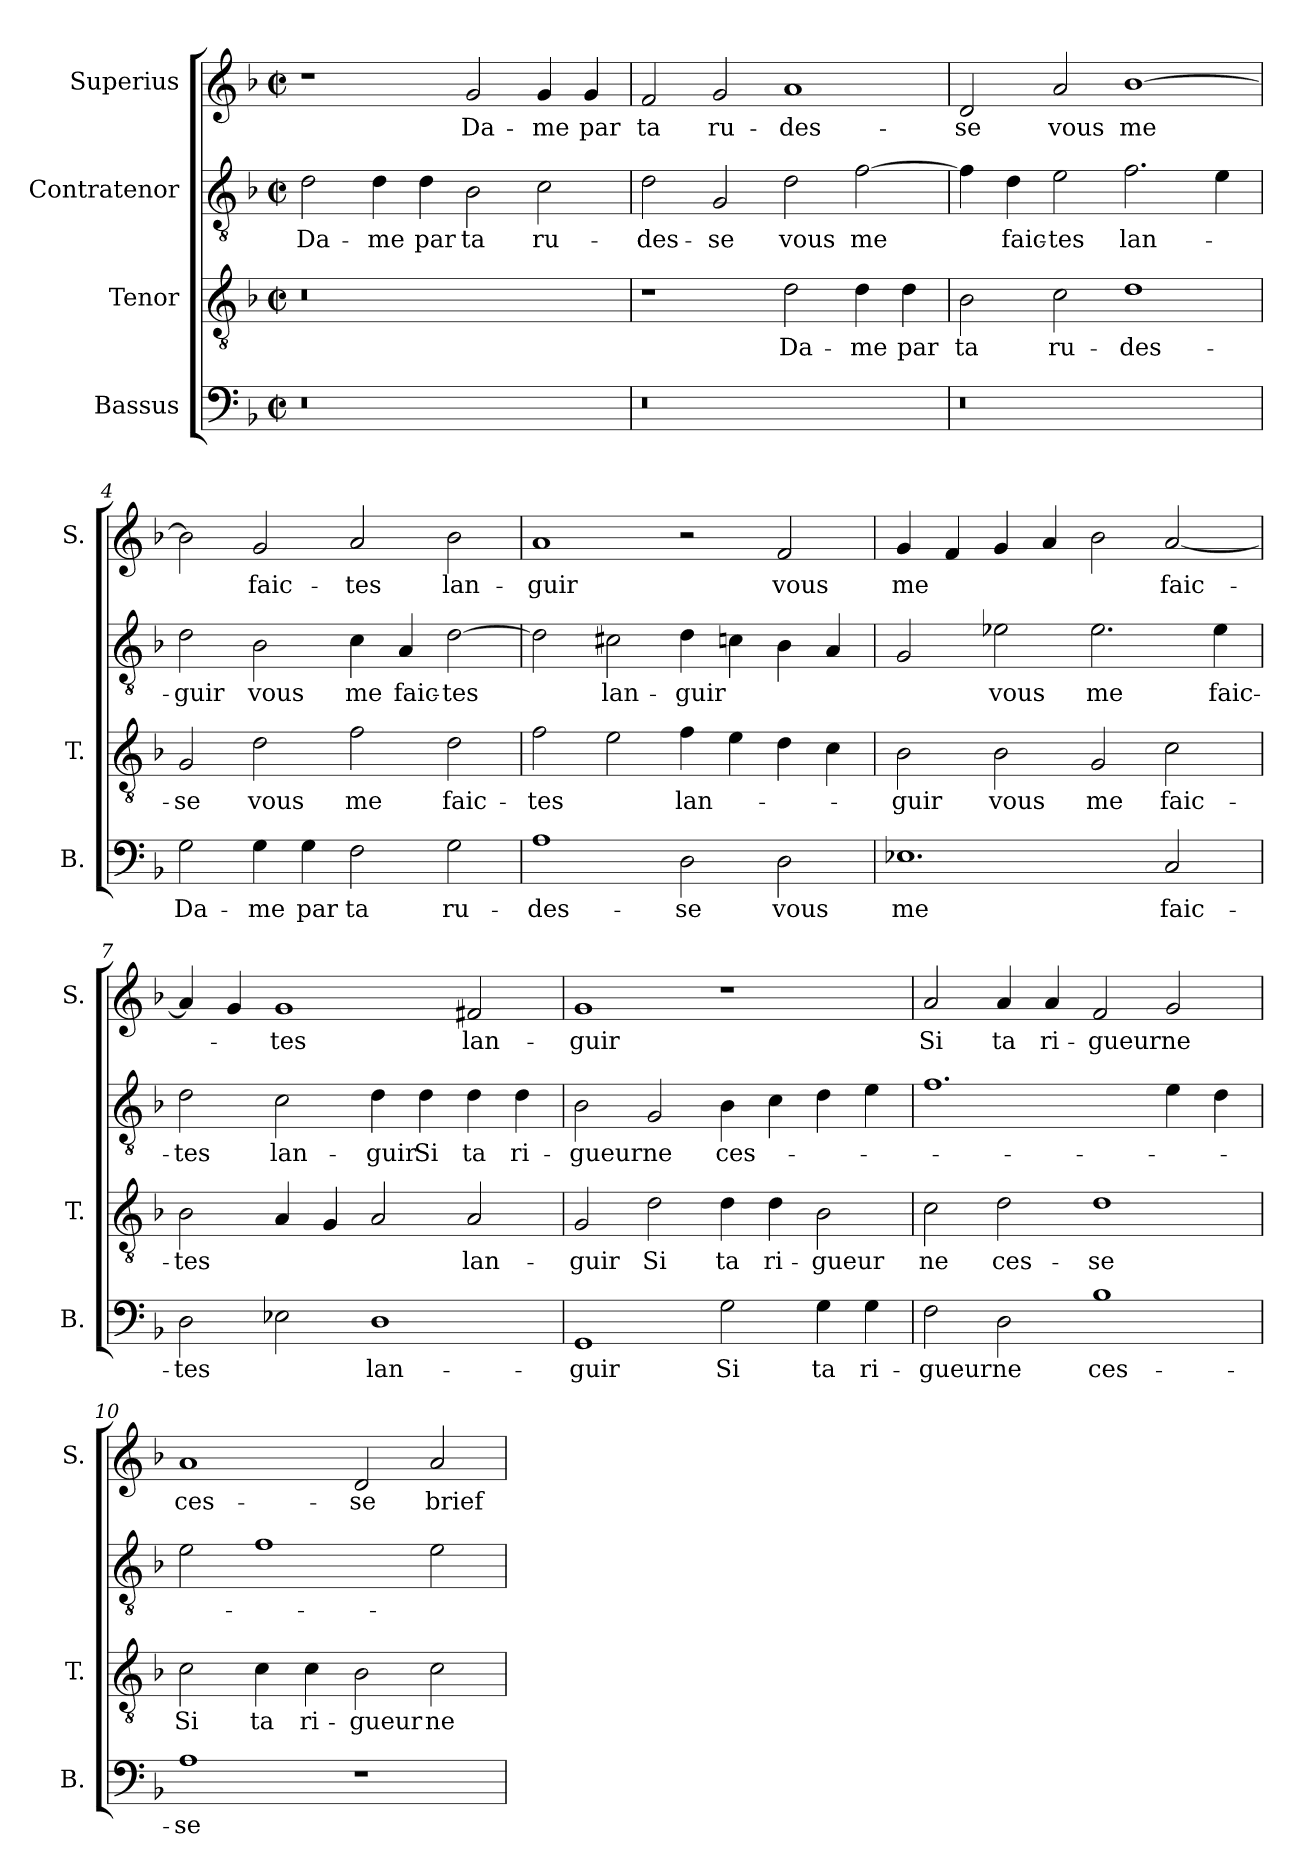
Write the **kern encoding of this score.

**kern	**text	**kern	**text	**kern	**text	**kern	**text
*part4	*part4	*part3	*part3	*part2	*part2	*part1	*part1
*staff4	*staff4	*staff3	*staff3	*staff2	*staff2	*staff1	*staff1
*I"Bassus	*	*I"Tenor	*	*I"Contratenor	*	*I"Superius	*
*I'B.	*	*I'T.	*	*	*	*I'S.	*
*clefF4	*	*clefGv2	*	*clefGv2	*	*clefG2	*
*k[b-]	*	*k[b-]	*	*k[b-]	*	*k[b-]	*
*F:	*	*F:	*	*F:	*	*F:	*
*M2/2	*	*M2/2	*	*M2/2	*	*M2/2	*
*met(c|)	*	*met(c|)	*	*met(c|)	*	*met(c|)	*
=1	=1	=1	=1	=1	=1	=1	=1
!LO:N:vis=0	!	!LO:N:vis=0	!	!	!	!	!
1r	.	1r	.	2d\	Da-	1r	.
.	.	.	.	4d\	-me	.	.
.	.	.	.	4d\	par	.	.
1ryy	.	1ryy	.	2B-\	ta	2g/	Da-
.	.	.	.	2c\	ru-	4g/	-me
.	.	.	.	.	.	4g/	par
=2	=2	=2	=2	=2	=2	=2	=2
!LO:N:vis=0	!	!	!	!	!	!	!
1r	.	1r	.	2d\	-des-	2f/	ta
.	.	.	.	2G/	-se	2g/	ru-
1ryy	.	2d\	Da-	2d\	vous	1a/	-des-
.	.	4d\	-me	[2f\	me	.	.
.	.	4d\	par	.	.	.	.
=3	=3	=3	=3	=3	=3	=3	=3
!LO:N:vis=0	!	!	!	!	!	!	!
1r	.	2B-\	ta	4f\]	.	2d/	-se
.	.	.	.	4d\	faic-	.	.
.	.	2c\	ru-	2e\	-tes	2a/	vous
1ryy	.	1d\	-des-	2.f\	lan-	[1b-\	me
.	.	.	.	4e\	.	.	.
=4	=4	=4	=4	=4	=4	=4	=4
2G\	Da-	2G/	-se	2d\	-guir	2b-\]	.
4G\	-me	2d\	vous	2B-\	vous	2g/	faic-
4G\	par	.	.	.	.	.	.
2F\	ta	2f\	me	4c\	me	2a/	-tes
.	.	.	.	4A/	faic-	.	.
2G\	ru-	2d\	faic-	[2d\	-tes	2b-\	lan-
=5	=5	=5	=5	=5	=5	=5	=5
1A\	-des-	2f\	-tes	2d\]	.	1a/	-guir
.	.	2e\	.	2c#X\	lan-	.	.
2D\	-se	4f\	lan-	4d\	-guir	2r	.
.	.	4e\	.	4cn\	.	.	.
2D\	vous	4d\	.	4B-\	.	2f/	vous
.	.	4c\	.	4A/	.	.	.
!!LO:LB:g=z
=6	=6	=6	=6	=6	=6	=6	=6
1.E-X\	me	2B-\	-guir	2G/	.	4g/	me
.	.	.	.	.	.	4f/	.
.	.	2B-\	vous	2e-X\	vous	4g/	.
.	.	.	.	.	.	4a/	.
.	.	2G/	me	2.e-\	me	2b-\	.
2C/	faic-	2c\	faic-	.	.	[2a/	faic-
.	.	.	.	4e-\	faic-	.	.
=7	=7	=7	=7	=7	=7	=7	=7
2D\	-tes	2B-\	-tes	2d\	-tes	4a/]	.
.	.	.	.	.	.	4g/	.
2E-X\	.	4A/	.	2c\	lan-	1g/	-tes
.	.	4G/	.	.	.	.	.
1D\	lan-	2A/	.	4d\	-guir	.	.
.	.	.	.	4d\	Si	.	.
.	.	2A/	lan-	4d\	ta	2f#X/	lan-
.	.	.	.	4d\	ri-	.	.
=8	=8	=8	=8	=8	=8	=8	=8
1GG/	-guir	2G/	-guir	2B-\	-gueur	1g/	-guir
.	.	2d\	Si	2G/	ne	.	.
2G\	Si	4d\	ta	4B-\	ces-	1r	.
.	.	4d\	ri-	4c\	.	.	.
4G\	ta	2B-\	-gueur	4d\	.	.	.
4G\	ri-	.	.	4e\	.	.	.
=9	=9	=9	=9	=9	=9	=9	=9
2F\	-gueur	2c\	ne	1.f\	.	2a/	Si
2D\	ne	2d\	ces-	.	.	4a/	ta
.	.	.	.	.	.	4a/	ri-
1B-\	ces-	1d\	-se	.	.	2f/	-gueur
.	.	.	.	4e\	.	2g/	ne
.	.	.	.	4d\	.	.	.
=10	=10	=10	=10	=10	=10	=10	=10
1A\	-se	2c\	Si	2e\	.	1a/	ces-
.	.	4c\	ta	1f\	.	.	.
.	.	4c\	ri-	.	.	.	.
1r	.	2B-\	-gueur	.	.	2d/	-se
.	.	2c\	ne	2e\	.	2a/	brief
=	=	=	=	=	=	=	=
*-	*-	*-	*-	*-	*-	*-	*-
